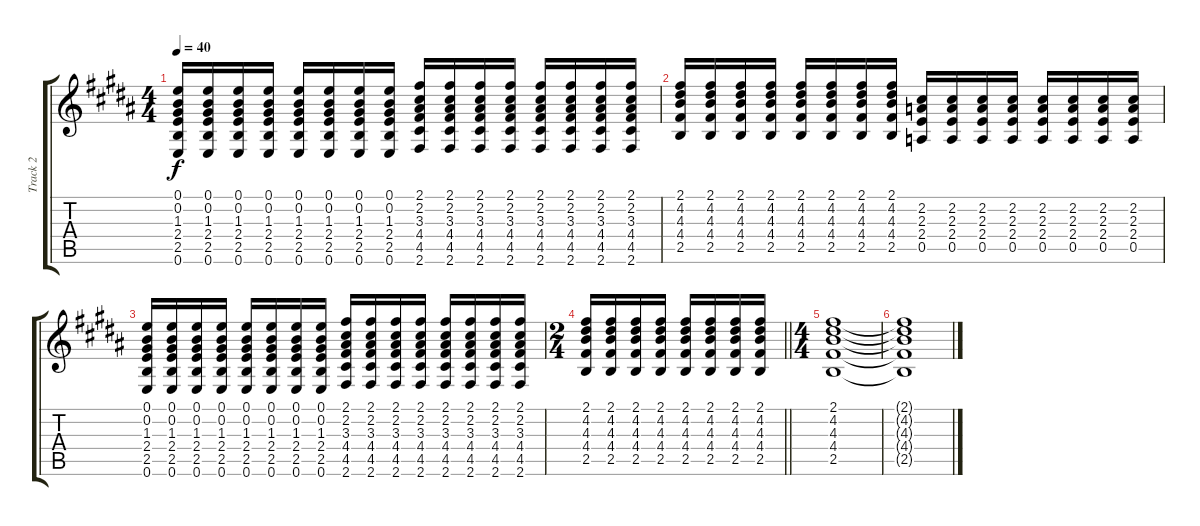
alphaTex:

\track ("Track 2" "Track 2") {instrument acousticguitarsteel}
\staff {score tabs}
\tuning (E4 B3 G3 D3 A2 E2) {hide}
\ts (4 4)
\tempo 40
\clef g2
\ks b
(0.1 0.2 1.3 2.4 2.5 0.6).16{dy f} (0.1 0.2 1.3 2.4 2.5 0.6).16 (0.1 0.2 1.3 2.4 2.5 0.6).16 (0.1 0.2 1.3 2.4 2.5 0.6).16 (0.1 0.2 1.3 2.4 2.5 0.6).16 (0.1 0.2 1.3 2.4 2.5 0.6).16 (0.1 0.2 1.3 2.4 2.5 0.6).16 (0.1 0.2 1.3 2.4 2.5 0.6).16 (2.1 2.2 3.3 4.4 4.5 2.6).16 (2.1 2.2 3.3 4.4 4.5 2.6).16 (2.1 2.2 3.3 4.4 4.5 2.6).16 (2.1 2.2 3.3 4.4 4.5 2.6).16 (2.1 2.2 3.3 4.4 4.5 2.6).16 (2.1 2.2 3.3 4.4 4.5 2.6).16 (2.1 2.2 3.3 4.4 4.5 2.6).16 (2.1 2.2 3.3 4.4 4.5 2.6).16 |
(2.1 4.2 4.3 4.4 2.5).16 (2.1 4.2 4.3 4.4 2.5).16 (2.1 4.2 4.3 4.4 2.5).16 (2.1 4.2 4.3 4.4 2.5).16 (2.1 4.2 4.3 4.4 2.5).16 (2.1 4.2 4.3 4.4 2.5).16 (2.1 4.2 4.3 4.4 2.5).16 (2.1 4.2 4.3 4.4 2.5).16 (2.2 2.3 2.4 0.5).16 (2.2 2.3 2.4 0.5).16 (2.2 2.3 2.4 0.5).16 (2.2 2.3 2.4 0.5).16 (2.2 2.3 2.4 0.5).16 (2.2 2.3 2.4 0.5).16 (2.2 2.3 2.4 0.5).16 (2.2 2.3 2.4 0.5).16 |
(0.1 0.2 1.3 2.4 2.5 0.6).16 (0.1 0.2 1.3 2.4 2.5 0.6).16 (0.1 0.2 1.3 2.4 2.5 0.6).16 (0.1 0.2 1.3 2.4 2.5 0.6).16 (0.1 0.2 1.3 2.4 2.5 0.6).16 (0.1 0.2 1.3 2.4 2.5 0.6).16 (0.1 0.2 1.3 2.4 2.5 0.6).16 (0.1 0.2 1.3 2.4 2.5 0.6).16 (2.1 2.2 3.3 4.4 4.5 2.6).16 (2.1 2.2 3.3 4.4 4.5 2.6).16 (2.1 2.2 3.3 4.4 4.5 2.6).16 (2.1 2.2 3.3 4.4 4.5 2.6).16 (2.1 2.2 3.3 4.4 4.5 2.6).16 (2.1 2.2 3.3 4.4 4.5 2.6).16 (2.1 2.2 3.3 4.4 4.5 2.6).16 (2.1 2.2 3.3 4.4 4.5 2.6).16 |
\ts (2 4)
\barLineRight lightlight
(2.1 4.2 4.3 4.4 2.5).16 (2.1 4.2 4.3 4.4 2.5).16 (2.1 4.2 4.3 4.4 2.5).16 (2.1 4.2 4.3 4.4 2.5).16 (2.1 4.2 4.3 4.4 2.5).16 (2.1 4.2 4.3 4.4 2.5).16 (2.1 4.2 4.3 4.4 2.5).16 (2.1 4.2 4.3 4.4 2.5).16 |
\ts (4 4)
(2.1 4.2 4.3 4.4 2.5).1 |
(2.1{t} 4.2{t} 4.3{t} 4.4{t} 2.5{t}).1
